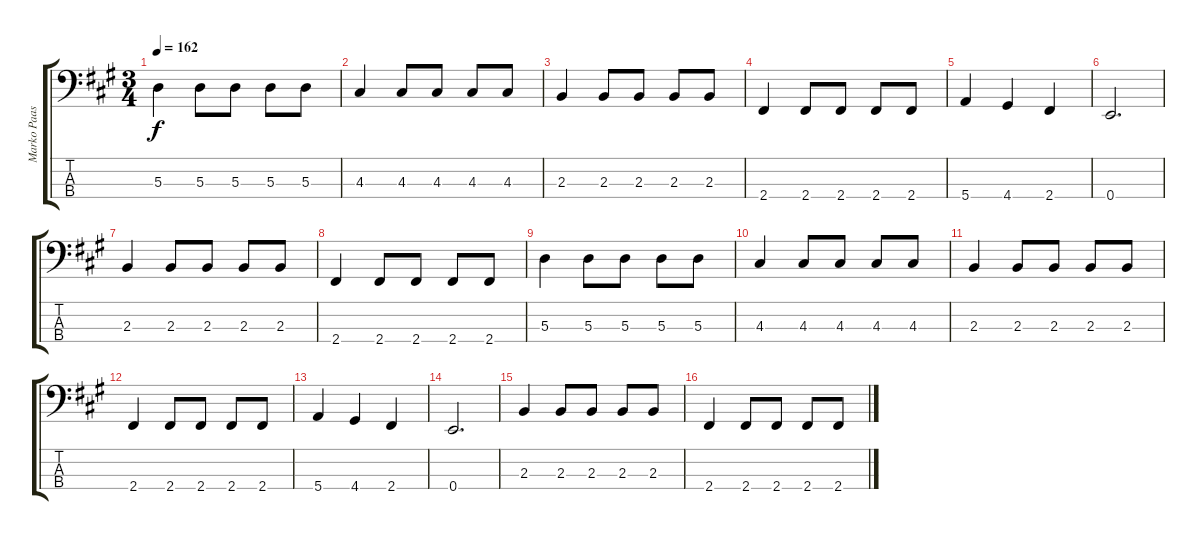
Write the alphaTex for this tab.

\track ("Marko Paasikoski (Bass)" "Marko Paas") {instrument electricbasspick}
\staff {score tabs}
\tuning (G2 D2 A1 E1) {hide}
\ts (3 4)
\tempo 162
\clef f4
\ks a
5.3.4{dy f} 5.3.8 5.3.8 5.3.8 5.3.8 |
4.3.4 4.3.8 4.3.8 4.3.8 4.3.8 |
2.3.4 2.3.8 2.3.8 2.3.8 2.3.8 |
2.4.4 2.4.8 2.4.8 2.4.8 2.4.8 |
5.4.4 4.4.4 2.4.4 |
0.4.2{d} |
2.3.4 2.3.8 2.3.8 2.3.8 2.3.8 |
2.4.4 2.4.8 2.4.8 2.4.8 2.4.8 |
5.3.4 5.3.8 5.3.8 5.3.8 5.3.8 |
4.3.4 4.3.8 4.3.8 4.3.8 4.3.8 |
2.3.4 2.3.8 2.3.8 2.3.8 2.3.8 |
2.4.4 2.4.8 2.4.8 2.4.8 2.4.8 |
5.4.4 4.4.4 2.4.4 |
0.4.2{d} |
2.3.4 2.3.8 2.3.8 2.3.8 2.3.8 |
2.4.4 2.4.8 2.4.8 2.4.8 2.4.8
